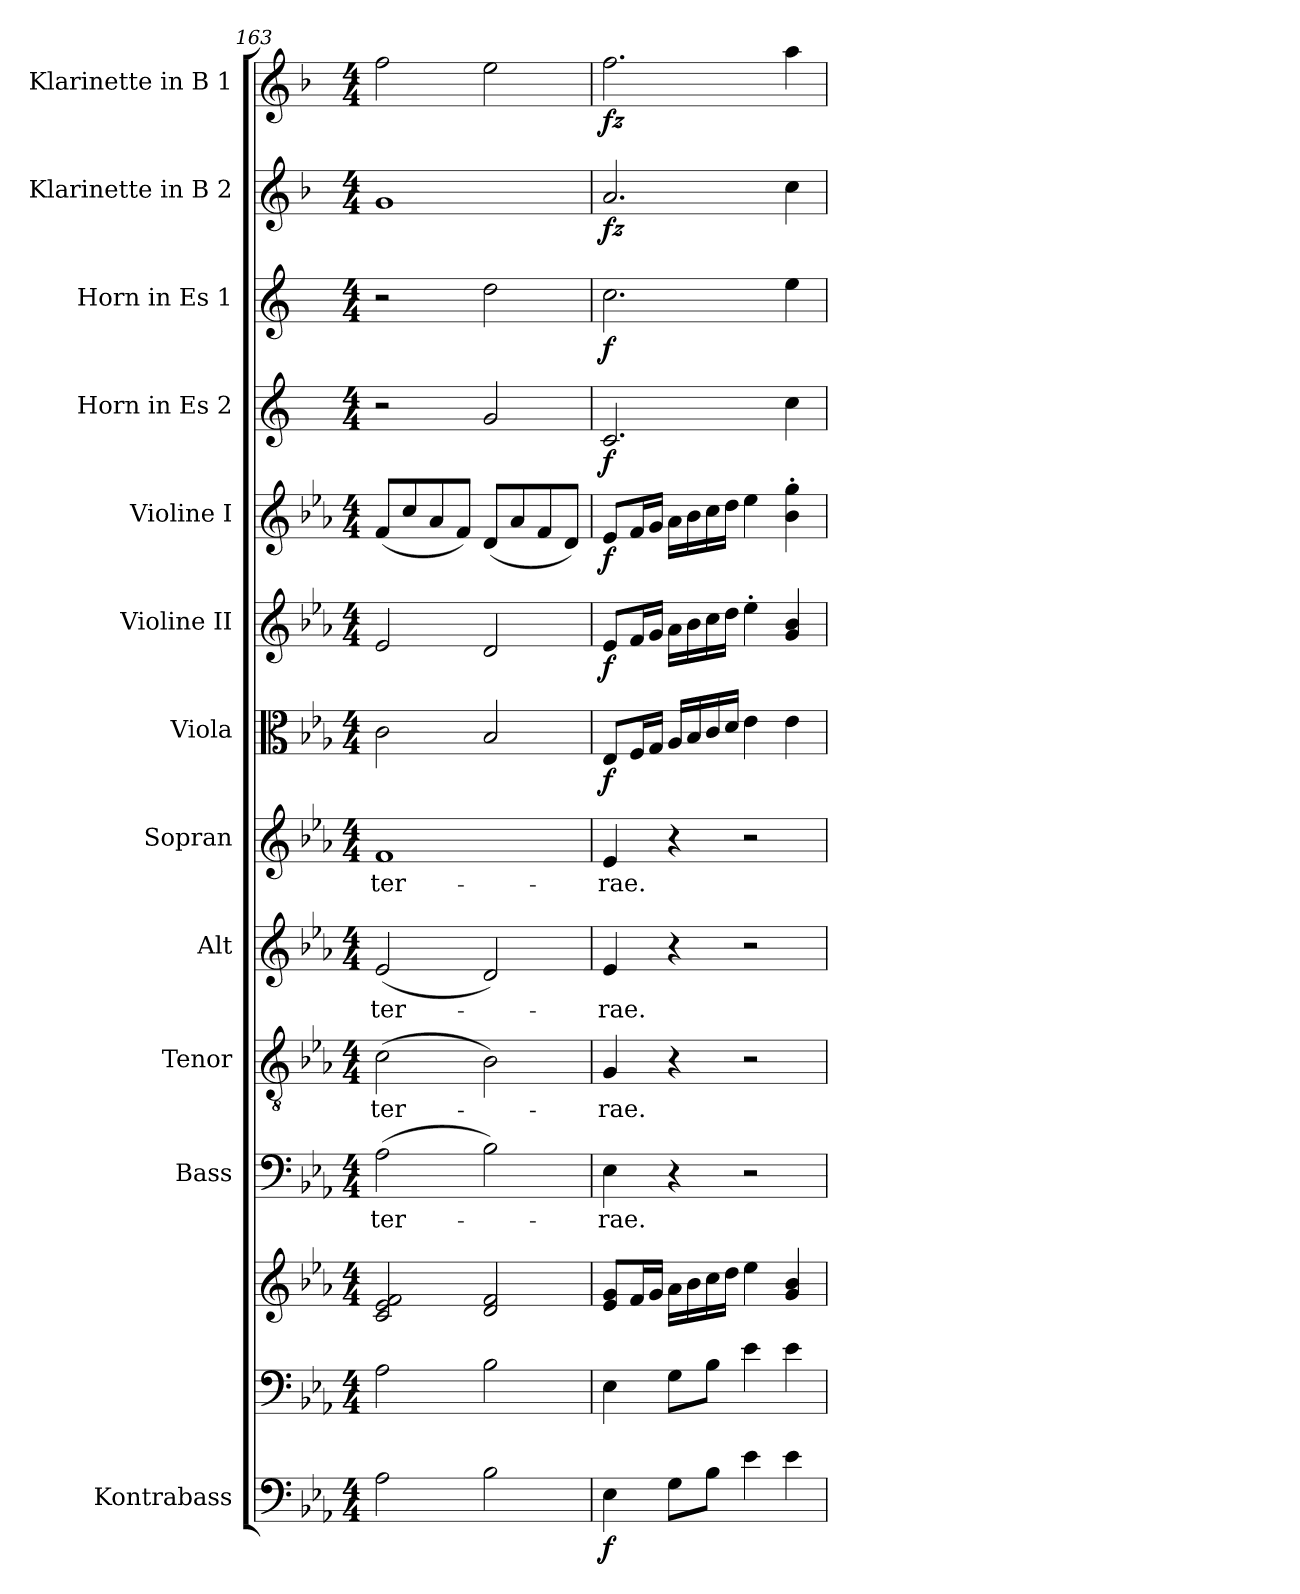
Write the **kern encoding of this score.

**kern	**dynam	**kern	**kern	**kern	**text	**kern	**text	**kern	**text	**kern	**text	**kern	**dynam	**kern	**dynam	**kern	**dynam	**kern	**dynam	**kern	**dynam	**kern	**dynam	**kern	**dynam
*part13	*part13	*part12	*part12	*part11	*part11	*part10	*part10	*part9	*part9	*part8	*part8	*part7	*part7	*part6	*part6	*part5	*part5	*part4	*part4	*part3	*part3	*part2	*part2	*part1	*part1
*staff14	*staff14	*staff13	*staff12	*staff11	*staff11	*staff10	*staff10	*staff9	*staff9	*staff8	*staff8	*staff7	*staff7	*staff6	*staff6	*staff5	*staff5	*staff4	*staff4	*staff3	*staff3	*staff2	*staff2	*staff1	*staff1
*I"Kontrabass	*	*	*	*I"Bass	*	*I"Tenor	*	*I"Alt	*	*I"Sopran	*	*I"Viola	*	*I"Violine II	*	*I"Violine I	*	*I"Horn in Es 2	*	*I"Horn in Es 1	*	*I"Klarinette in B 2	*	*I"Klarinette in B 1	*
*I'Kb.	*	*	*	*I'B	*	*I'T	*	*I'A	*	*I'S	*	*I'Vla.	*	*I'Vl. II	*	*I'Vl. I	*	*I'Hrn. 2	*	*I'Hrn. 1	*	*	*	*	*
*clefF4	*	*clefF4	*clefG2	*clefF4	*	*clefGv2	*	*clefG2	*	*clefG2	*	*clefC3	*	*clefG2	*	*clefG2	*	*clefG2	*	*clefG2	*	*clefG2	*	*clefG2	*
*ITrd7c12	*	*	*	*	*	*	*	*	*	*	*	*	*	*	*	*	*	*ITrd5c9	*	*ITrd5c9	*	*ITrd1c2	*	*ITrd1c2	*
*k[b-e-a-]	*	*k[b-e-a-]	*k[b-e-a-]	*k[b-e-a-]	*	*k[b-e-a-]	*	*k[b-e-a-]	*	*k[b-e-a-]	*	*k[b-e-a-]	*	*k[b-e-a-]	*	*k[b-e-a-]	*	*k[b-e-a-]	*	*k[b-e-a-]	*	*k[b-e-a-]	*	*k[b-e-a-]	*
*E-:	*	*E-:	*E-:	*E-:	*	*E-:	*	*E-:	*	*E-:	*	*E-:	*	*E-:	*	*E-:	*	*E-:	*	*E-:	*	*E-:	*	*E-:	*
*M4/4	*	*M4/4	*M4/4	*M4/4	*	*M4/4	*	*M4/4	*	*M4/4	*	*M4/4	*	*M4/4	*	*M4/4	*	*M4/4	*	*M4/4	*	*M4/4	*	*M4/4	*
=163	=163	=163	=163	=163	=163	=163	=163	=163	=163	=163	=163	=163	=163	=163	=163	=163	=163	=163	=163	=163	=163	=163	=163	=163	=163
!	!	!	!	!	!LO:LY:b	!	!LO:LY:b	!	!LO:LY:b	!	!LO:LY:b	!	!	!	!	!	!	!	!	!	!	!	!	!	!
2AA-\	.	2A-\	2c/ 2e-/ 2f/	(>2A-\	ter-	(>2c\	ter-	(<2e-/	ter-	1f	ter-	2c\	.	2e-/	.	(<8f/L	.	2r	.	2r	.	1f	.	2ee-\	.
.	.	.	.	.	.	.	.	.	.	.	.	.	.	.	.	8cc/	.	.	.	.	.	.	.	.	.
.	.	.	.	.	.	.	.	.	.	.	.	.	.	.	.	8a-/	.	.	.	.	.	.	.	.	.
.	.	.	.	.	.	.	.	.	.	.	.	.	.	.	.	8f/J)	.	.	.	.	.	.	.	.	.
2BB-\	.	2B-\	2d/ 2f/	2B-\)	.	2B-\)	.	2d/)	.	.	.	2B-/	.	2d/	.	(<8d/L	.	2B-/	.	2f\	.	.	.	2dd\	.
.	.	.	.	.	.	.	.	.	.	.	.	.	.	.	.	8a-/	.	.	.	.	.	.	.	.	.
.	.	.	.	.	.	.	.	.	.	.	.	.	.	.	.	8f/	.	.	.	.	.	.	.	.	.
.	.	.	.	.	.	.	.	.	.	.	.	.	.	.	.	8d/J)	.	.	.	.	.	.	.	.	.
=164	=164	=164	=164	=164	=164	=164	=164	=164	=164	=164	=164	=164	=164	=164	=164	=164	=164	=164	=164	=164	=164	=164	=164	=164	=164
!	!LO:DY:b	!	!	!	!LO:LY:b	!	!LO:LY:b	!	!LO:LY:b	!	!LO:LY:b	!	!LO:DY:b	!	!LO:DY:b	!	!LO:DY:b	!	!LO:DY:b	!	!LO:DY:b	!	!LO:DY:b	!	!LO:DY:b
4EE-\	f	4E-\	8e-/ 8g/L	4E-\	-rae.	4G/	-rae.	4e-/	-rae.	4e-/	-rae.	8E-/L	f	8e-/L	f	8e-/L	f	2.E-/	f	2.e-\	f	2.g/	fz	2.ee-\	fz
.	.	.	16f/L	.	.	.	.	.	.	.	.	16F/L	.	16f/L	.	16f/L	.	.	.	.	.	.	.	.	.
.	.	.	16g/JJ	.	.	.	.	.	.	.	.	16G/JJ	.	16g/JJ	.	16g/JJ	.	.	.	.	.	.	.	.	.
8GG\L	.	8G\L	16a-\LL	4r	.	4r	.	4r	.	4r	.	16A-/LL	.	16a-\LL	.	16a-\LL	.	.	.	.	.	.	.	.	.
.	.	.	16b-\	.	.	.	.	.	.	.	.	16B-/	.	16b-\	.	16b-\	.	.	.	.	.	.	.	.	.
8BB-\J	.	8B-\J	16cc\	.	.	.	.	.	.	.	.	16c/	.	16cc\	.	16cc\	.	.	.	.	.	.	.	.	.
.	.	.	16dd\JJ	.	.	.	.	.	.	.	.	16d/JJ	.	16dd\JJ	.	16dd\JJ	.	.	.	.	.	.	.	.	.
4E-\	.	4e-\	4ee-\	2r	.	2r	.	2r	.	2r	.	4e-\	.	4ee-'>\	.	4ee-\	.	.	.	.	.	.	.	.	.
4E-\	.	4e-\	4g/ 4b-/	.	.	.	.	.	.	.	.	4e-\	.	4g/ 4b-/	.	4b-\'> 4gg\'>	.	4e-\	.	4g\	.	4b-\	.	4gg\	.
=	=	=	=	=	=	=	=	=	=	=	=	=	=	=	=	=	=	=	=	=	=	=	=	=	=
*-	*-	*-	*-	*-	*-	*-	*-	*-	*-	*-	*-	*-	*-	*-	*-	*-	*-	*-	*-	*-	*-	*-	*-	*-	*-
